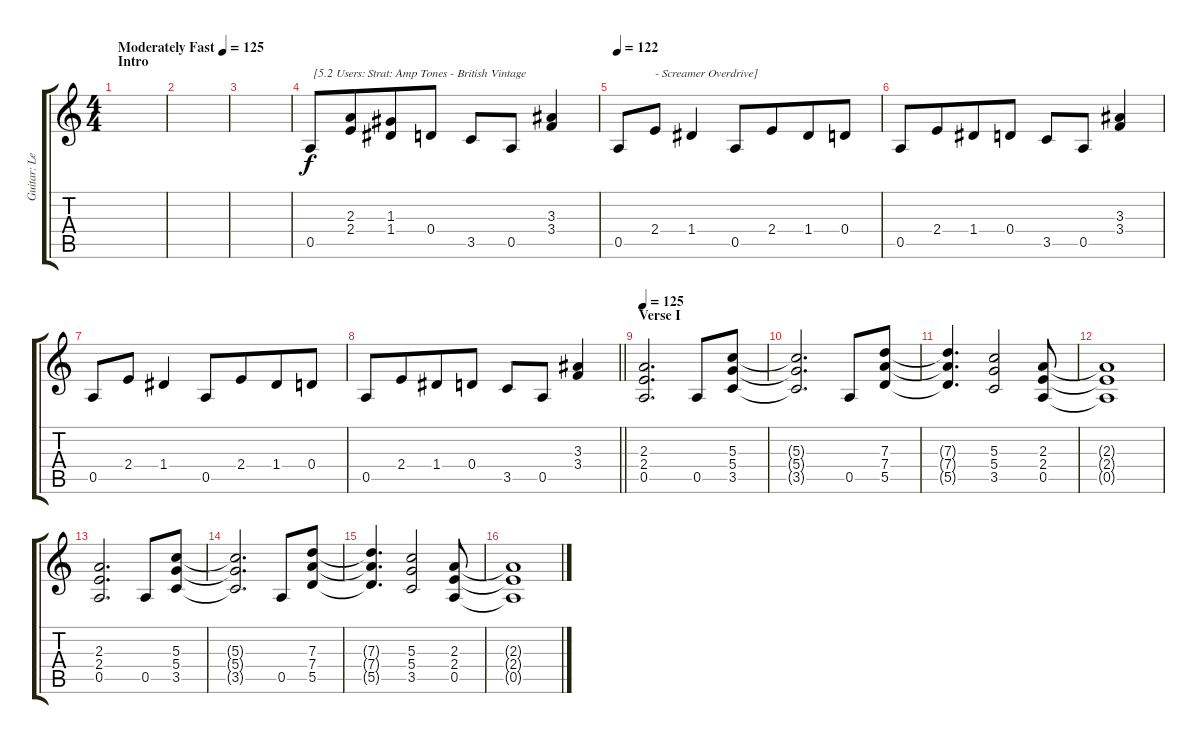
\track ("Guitar: Lead" "Guitar: Le") {instrument overdrivenguitar}
\staff {score tabs}
\tuning (E4 B3 G3 D3 A2 E2) {hide}
\ts (4 4)
\section ("" "Intro")
\tempo (125 "Moderately Fast")
\tempo 120
\tempo (125 "Moderately Fast")
\clef g2
\ks c
|
|
|
0.5.8{txt " [5.2 Users: Strat: Amp Tones - British Vintage"} (2.3 2.4).8{beam merge} (1.3 1.4).8 0.4.8 3.5.8 0.5.8 (3.3 3.4).4 |
\tempo 122
0.5.8 2.4.8{txt "- Screamer Overdrive]"} 1.4.4 0.5.8 2.4.8{beam merge} 1.4.8 0.4.8 |
0.5.8 2.4.8{beam merge} 1.4.8 0.4.8 3.5.8 0.5.8 (3.3 3.4).4 |
0.5.8 2.4.8 1.4.4 0.5.8 2.4.8{beam merge} 1.4.8 0.4.8 |
\barLineRight lightlight
0.5.8 2.4.8{beam merge} 1.4.8 0.4.8 3.5.8 0.5.8 (3.3 3.4).4 |
\section ("" "Verse I")
\tempo 125
(2.3 2.4 0.5).2{d} 0.5.8 (5.3 5.4 3.5).8 |
(5.3{t} 5.4{t} 3.5{t}).2{d} 0.5.8 (7.3 7.4 5.5).8 |
(7.3{t} 7.4{t} 5.5{t}).4{d} (5.3 5.4 3.5).2 (2.3 2.4 0.5).8 |
(2.3{t} 2.4{t} 0.5{t}).1 |
(2.3 2.4 0.5).2{d} 0.5.8 (5.3 5.4 3.5).8 |
(5.3{t} 5.4{t} 3.5{t}).2{d} 0.5.8 (7.3 7.4 5.5).8 |
(7.3{t} 7.4{t} 5.5{t}).4{d} (5.3 5.4 3.5).2 (2.3 2.4 0.5).8 |
(2.3{t} 2.4{t} 0.5{t}).1
